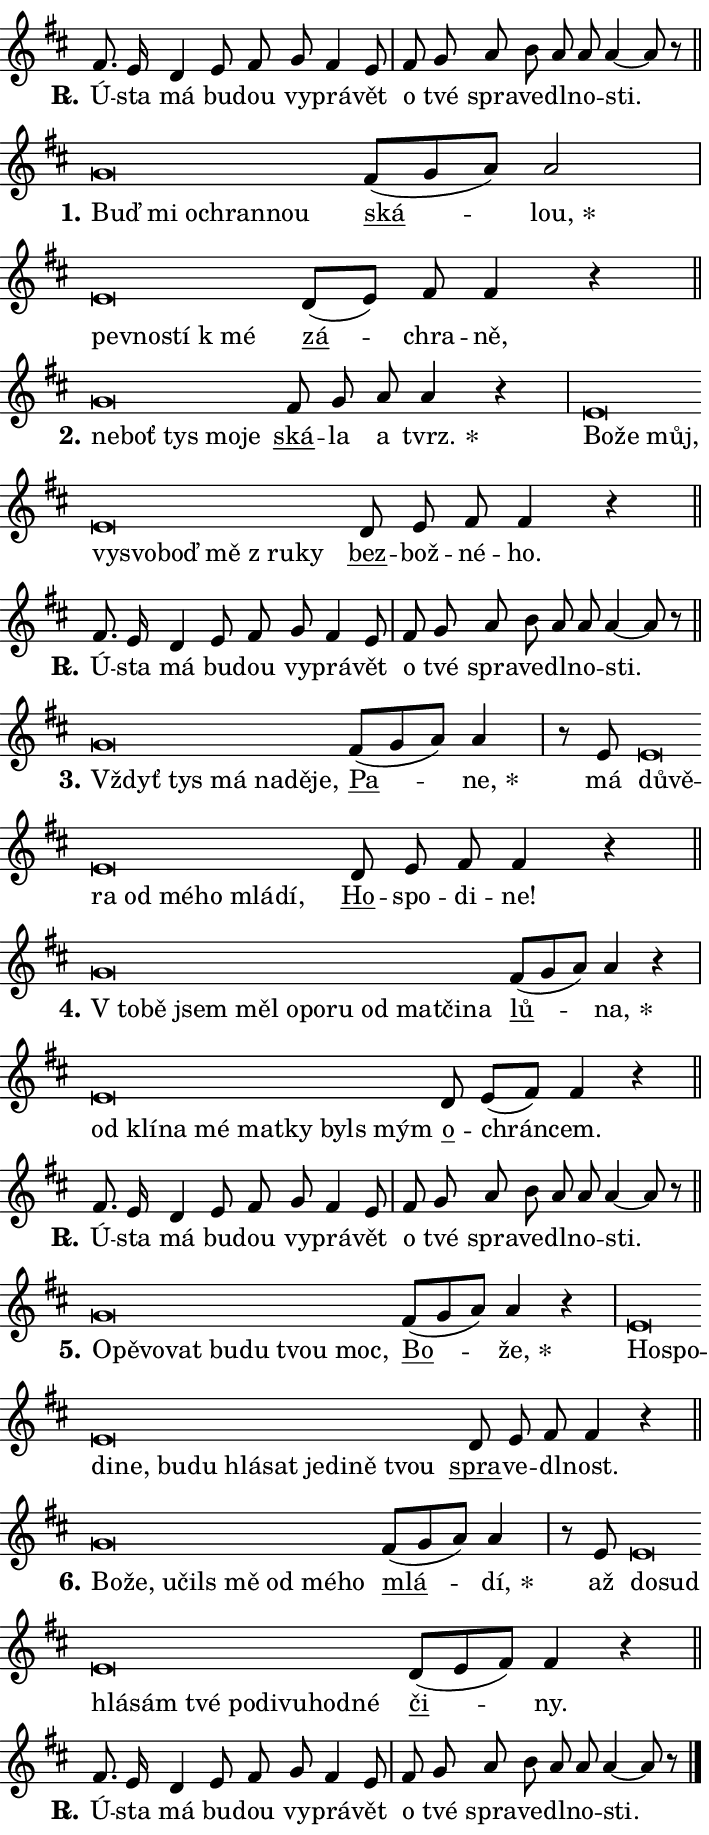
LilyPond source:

\version "2.24.0"
\header { tagline = "" }
\paper {
  indent = 0\cm
  top-margin = 0\cm
  right-margin = 0.13\cm % to fit lyric hyphens
  bottom-margin = 0\cm
  left-margin = 0\cm
  paper-width = 12\cm
  page-breaking = #ly:one-page-breaking
  system-system-spacing.basic-distance = #11
  score-system-spacing.basic-distance = #11
  ragged-last = ##f
}


%% Author: Thomas Morley
%% https://lists.gnu.org/archive/html/lilypond-user/2020-05/msg00002.html
#(define (line-position grob)
"Returns position of @var[grob} in current system:
   @code{'start}, if at first time-step
   @code{'end}, if at last time-step
   @code{'middle} otherwise
"
  (let* ((col (ly:item-get-column grob))
         (ln (ly:grob-object col 'left-neighbor))
         (rn (ly:grob-object col 'right-neighbor))
         (col-to-check-left (if (ly:grob? ln) ln col))
         (col-to-check-right (if (ly:grob? rn) rn col))
         (break-dir-left
           (and
             (ly:grob-property col-to-check-left 'non-musical #f)
             (ly:item-break-dir col-to-check-left)))
         (break-dir-right
           (and
             (ly:grob-property col-to-check-right 'non-musical #f)
             (ly:item-break-dir col-to-check-right))))
        (cond ((eqv? 1 break-dir-left) 'start)
              ((eqv? -1 break-dir-right) 'end)
              (else 'middle))))

#(define (tranparent-at-line-position vctor)
  (lambda (grob)
  "Relying on @code{line-position} select the relevant enry from @var{vctor}.
Used to determine transparency,"
    (case (line-position grob)
      ((end) (not (vector-ref vctor 0)))
      ((middle) (not (vector-ref vctor 1)))
      ((start) (not (vector-ref vctor 2))))))

noteHeadBreakVisibility =
#(define-music-function (break-visibility)(vector?)
"Makes @code{NoteHead}s transparent relying on @var{break-visibility}"
#{
  \override NoteHead.transparent =
    #(tranparent-at-line-position break-visibility)
#})

#(define delete-ledgers-for-transparent-note-heads
  (lambda (grob)
    "Reads whether a @code{NoteHead} is transparent.
If so this @code{NoteHead} is removed from @code{'note-heads} from
@var{grob}, which is supposed to be @code{LedgerLineSpanner}.
As a result ledgers are not printed for this @code{NoteHead}"
    (let* ((nhds-array (ly:grob-object grob 'note-heads))
           (nhds-list
             (if (ly:grob-array? nhds-array)
                 (ly:grob-array->list nhds-array)
                 '()))
           ;; Relies on the transparent-property being done before
           ;; Staff.LedgerLineSpanner.after-line-breaking is executed.
           ;; This is fragile ...
           (to-keep
             (remove
               (lambda (nhd)
                 (ly:grob-property nhd 'transparent #f))
               nhds-list)))
      ;; TODO find a better method to iterate over grob-arrays, similiar
      ;; to filter/remove etc for lists
      ;; For now rebuilt from scratch
      (set! (ly:grob-object grob 'note-heads)  '())
      (for-each
        (lambda (nhd)
          (ly:pointer-group-interface::add-grob grob 'note-heads nhd))
        to-keep))))

squashNotes = {
  \override NoteHead.X-extent = #'(-0.2 . 0.2)
  \override NoteHead.Y-extent = #'(-0.75 . 0)
  \override NoteHead.stencil =
    #(lambda (grob)
       (let ((pos (ly:grob-property grob 'staff-position)))
         (begin
           (if (< pos -7) (display "ERROR: Lower brevis then expected\n") (display ""))
           (if (<= pos -6) ly:text-interface::print ly:note-head::print))))
}
unSquashNotes = {
  \revert NoteHead.X-extent
  \revert NoteHead.Y-extent
  \revert NoteHead.stencil
}

hideNotes = \noteHeadBreakVisibility #begin-of-line-visible
unHideNotes = \noteHeadBreakVisibility #all-visible

% work-around for resetting accidentals
% https://lilypond.org/doc/v2.23/Documentation/notation/displaying-rhythms#unmetered-music
cadenzaMeasure = {
  \cadenzaOff
  \partial 1024 s1024
  \cadenzaOn
}

#(define-markup-command (accent layout props text) (markup?)
  "Underline accented syllable"
  (interpret-markup layout props
    #{\markup \override #'(offset . 4.3) \underline { #text }#}))

responsum = \markup \concat {
  "R" \hspace #-1.05 \path #0.1 #'((moveto 0 0.07) (lineto 0.9 0.8)) \hspace #0.05 "."
}

spaceSize = #0.6828661417322834 % exact space size for TeX Gyre Schola

\layout {
  \context {
    \Staff
    \remove "Time_signature_engraver"
    \override LedgerLineSpanner.after-line-breaking = #delete-ledgers-for-transparent-note-heads
  }
  \context {
    \Lyrics {
      \override LyricSpace.minimum-distance = \spaceSize
      \override LyricText.font-name = #"TeX Gyre Schola"
      \override LyricText.font-size = 1
      \override StanzaNumber.font-name = #"TeX Gyre Schola Bold"
      \override StanzaNumber.font-size = 1
    }
  }
  \context {
    \Score 
    \override NoteHead.text =
      #(lambda (grob) 
        (let ((pos (ly:grob-property grob 'staff-position)))
          #{\markup {
            \combine
              \halign #-0.55 \raise #(if (= pos -6) 0 0.5) \override #'(thickness . 2) \draw-line #'(3.2 . 0)
              \musicglyph "noteheads.sM1"
          }#}))
  }
}

% magnetic-lyrics.ily
%
%   written by
%     Jean Abou Samra <jean@abou-samra.fr>
%     Werner Lemberg <wl@gnu.org>
%
%   adapted by
%     Jiri Hon <jiri.hon@gmail.com>
%
% Version 2022-Apr-15

% https://www.mail-archive.com/lilypond-user@gnu.org/msg149350.html

#(define (Left_hyphen_pointer_engraver context)
   "Collect syllable-hyphen-syllable occurrences in lyrics and store
them in properties.  This engraver only looks to the left.  For
example, if the lyrics input is @code{foo -- bar}, it does the
following.

@itemize @bullet
@item
Set the @code{text} property of the @code{LyricHyphen} grob between
@q{foo} and @q{bar} to @code{foo}.

@item
Set the @code{left-hyphen} property of the @code{LyricText} grob with
text @q{foo} to the @code{LyricHyphen} grob between @q{foo} and
@q{bar}.
@end itemize

Use this auxiliary engraver in combination with the
@code{lyric-@/text::@/apply-@/magnetic-@/offset!} hook."
   (let ((hyphen #f)
         (text #f))
     (make-engraver
      (acknowledgers
       ((lyric-syllable-interface engraver grob source-engraver)
        (set! text grob)))
      (end-acknowledgers
       ((lyric-hyphen-interface engraver grob source-engraver)
        ;(when (not (grob::has-interface grob 'lyric-space-interface))
          (set! hyphen grob)));)
      ((stop-translation-timestep engraver)
       (when (and text hyphen)
         (ly:grob-set-object! text 'left-hyphen hyphen))
       (set! text #f)
       (set! hyphen #f)))))

#(define (lyric-text::apply-magnetic-offset! grob)
   "If the space between two syllables is less than the value in
property @code{LyricText@/.details@/.squash-threshold}, move the right
syllable to the left so that it gets concatenated with the left
syllable.

Use this function as a hook for
@code{LyricText@/.after-@/line-@/breaking} if the
@code{Left_@/hyphen_@/pointer_@/engraver} is active."
   (let ((hyphen (ly:grob-object grob 'left-hyphen #f)))
     (when hyphen
       (let ((left-text (ly:spanner-bound hyphen LEFT)))
         (when (grob::has-interface left-text 'lyric-syllable-interface)
           (let* ((common (ly:grob-common-refpoint grob left-text X))
                  (this-x-ext (ly:grob-extent grob common X))
                  (left-x-ext
                   (begin
                     ;; Trigger magnetism for left-text.
                     (ly:grob-property left-text 'after-line-breaking)
                     (ly:grob-extent left-text common X)))
                  ;; `delta` is the gap width between two syllables.
                  (delta (- (interval-start this-x-ext)
                            (interval-end left-x-ext)))
                  (details (ly:grob-property grob 'details))
                  (threshold (assoc-get 'squash-threshold details 0.2)))
             (when (< delta threshold)
               (let* (;; We have to manipulate the input text so that
                      ;; ligatures crossing syllable boundaries are not
                      ;; disabled.  For languages based on the Latin
                      ;; script this is essentially a beautification.
                      ;; However, for non-Western scripts it can be a
                      ;; necessity.
                      (lt (ly:grob-property left-text 'text))
                      (rt (ly:grob-property grob 'text))
                      (is-space (grob::has-interface hyphen 'lyric-space-interface))
                      (space (if is-space " " ""))
                      (extra-delta (if is-space spaceSize 0))
                      ;; Append new syllable.
                      (ltrt-space (if (and (string? lt) (string? rt))
                                (string-append lt space rt)
                                (make-concat-markup (list lt space rt))))
                      ;; Right-align `ltrt` to the right side.
                      (ltrt-space-markup (grob-interpret-markup
                               grob
                               (make-translate-markup
                                (cons (interval-length this-x-ext) 0)
                                (make-right-align-markup ltrt-space)))))
                 (begin
                   ;; Don't print `left-text`.
                   (ly:grob-set-property! left-text 'stencil #f)
                   ;; Set text and stencil (which holds all collected
                   ;; syllables so far) and shift it to the left.
                   (ly:grob-set-property! grob 'text ltrt-space)
                   (ly:grob-set-property! grob 'stencil ltrt-space-markup)
                   (ly:grob-translate-axis! grob (- (- delta extra-delta)) X))))))))))


#(define (lyric-hyphen::displace-bounds-first grob)
   ;; Make very sure this callback isn't triggered too early.
   (let ((left (ly:spanner-bound grob LEFT))
         (right (ly:spanner-bound grob RIGHT)))
     (ly:grob-property left 'after-line-breaking)
     (ly:grob-property right 'after-line-breaking)
     (ly:lyric-hyphen::print grob)))

squashThreshold = #0.4

\layout {
  \context {
    \Lyrics
    \consists #Left_hyphen_pointer_engraver
    \override LyricText.after-line-breaking =
      #lyric-text::apply-magnetic-offset!
    \override LyricHyphen.stencil = #lyric-hyphen::displace-bounds-first
    \override LyricText.details.squash-threshold = \squashThreshold
    \override LyricHyphen.minimum-distance = 0
    \override LyricHyphen.minimum-length = \squashThreshold
  }
}

squashText = \override LyricText.details.squash-threshold = 9999
unSquashText = \override LyricText.details.squash-threshold = \squashThreshold

leftText = \override LyricText.self-alignment-X = #LEFT
unLeftText = \revert LyricText.self-alignment-X

starOffset = #(lambda (grob) 
                (let ((x_offset (ly:self-alignment-interface::aligned-on-x-parent grob)))
                  (if (= x_offset 0) 0 (+ x_offset 1.2))))

star = #(define-music-function (syllable)(string?)
"Append star separator at the end of a syllable"
#{
  \once \override LyricText.X-offset = #starOffset
  \lyricmode { \markup {
    #syllable
    \override #'((font-name . "TeX Gyre Schola Bold")) \hspace #0.2 \lower #0.65 \larger "*"
  } }
#})

starAccent = #(define-music-function (syllable)(string?)
"Append star separator at the end of a syllable and make accent"
#{
  \once \override LyricText.X-offset = #starOffset
  \lyricmode { \markup {
    \accent #syllable
    \override #'((font-name . "TeX Gyre Schola Bold")) \hspace #0.2 \lower #0.65 \larger "*"
  } }
#})

breath = #(define-music-function (syllable)(string?)
"Append breathing indicator at the end of a syllable"
#{
  \lyricmode { \markup { #syllable "+" } }
#})

optionalBreath = #(define-music-function (syllable)(string?)
"Append optional breathing indicator at the end of a syllable"
#{
  \lyricmode { \markup { #syllable "(+)" } }
#})


\score {
    <<
        \new Voice = "melody" { \cadenzaOn \key d \major \relative { fis'8. e16 d4 \bar "" e8 fis \bar "" g fis4 e8 \cadenzaMeasure \bar "|" fis g \bar "" a b \bar "" a a a4~ a8 r \cadenzaMeasure \bar "||" \break } }
        \new Lyrics \lyricsto "melody" { \lyricmode { \set stanza = \responsum
Ú -- sta má bu -- dou vy -- prá -- vět o tvé spra -- ve -- dl -- no -- sti. } }
    >>
    \layout {}
}

\score {
    <<
        \new Voice = "melody" { \cadenzaOn \key d \major \relative { \squashNotes g'\breve*1/16 \hideNotes \breve*1/16 \bar "" \breve*1/16 \bar "" \breve*1/16 \breve*1/16 \bar "" \unHideNotes \unSquashNotes \bar "" fis8[( g a)] a2 \cadenzaMeasure \bar "|" \squashNotes e\breve*1/16 \hideNotes \breve*1/16 \bar "" \breve*1/16 \breve*1/16 \bar "" \unHideNotes \unSquashNotes \bar "" d8[( e)] fis fis4 r \cadenzaMeasure \bar "||" \break } }
        \new Lyrics \lyricsto "melody" { \lyricmode { \set stanza = "1."
\leftText Buď \squashText mi o -- chran -- nou \unLeftText \unSquashText \markup \accent ská -- \star lou, \leftText pev -- \squashText no -- stí "k mé" \unLeftText \unSquashText \markup \accent zá -- chra -- ně, } }
    >>
    \layout {}
}

\score {
    <<
        \new Voice = "melody" { \cadenzaOn \key d \major \relative { \squashNotes g'\breve*1/16 \hideNotes \breve*1/16 \bar "" \breve*1/16 \bar "" \breve*1/16 \breve*1/16 \bar "" \unHideNotes \unSquashNotes \bar "" fis8 g a a4 r \cadenzaMeasure \bar "|" \squashNotes e\breve*1/16 \hideNotes \breve*1/16 \bar "" \breve*1/16 \bar "" \breve*1/16 \bar "" \breve*1/16 \bar "" \breve*1/16 \bar "" \breve*1/16 \bar "" \breve*1/16 \breve*1/16 \bar "" \unHideNotes \unSquashNotes \bar "" d8 e fis fis4 r \cadenzaMeasure \bar "||" \break } }
        \new Lyrics \lyricsto "melody" { \lyricmode { \set stanza = "2."
\leftText ne -- \squashText boť tys mo -- je \unLeftText \unSquashText \markup \accent ská -- la a \star tvrz. \leftText Bo -- \squashText že můj, vy -- svo -- boď mě "z ru" -- ky \unLeftText \unSquashText \markup \accent bez -- bož -- né -- ho. } }
    >>
    \layout {}
}

\score {
    <<
        \new Voice = "melody" { \cadenzaOn \key d \major \relative { fis'8. e16 d4 \bar "" e8 fis \bar "" g fis4 e8 \cadenzaMeasure \bar "|" fis g \bar "" a b \bar "" a a a4~ a8 r \cadenzaMeasure \bar "||" \break } }
        \new Lyrics \lyricsto "melody" { \lyricmode { \set stanza = \responsum
Ú -- sta má bu -- dou vy -- prá -- vět o tvé spra -- ve -- dl -- no -- sti. } }
    >>
    \layout {}
}

\score {
    <<
        \new Voice = "melody" { \cadenzaOn \key d \major \relative { \squashNotes g'\breve*1/16 \hideNotes \breve*1/16 \bar "" \breve*1/16 \bar "" \breve*1/16 \bar "" \breve*1/16 \breve*1/16 \bar "" \unHideNotes \unSquashNotes \bar "" fis8[( g a)] a4 \cadenzaMeasure \bar "|" r8 e \squashNotes e\breve*1/16 \hideNotes \breve*1/16 \bar "" \breve*1/16 \bar "" \breve*1/16 \bar "" \breve*1/16 \bar "" \breve*1/16 \bar "" \breve*1/16 \breve*1/16 \bar "" \unHideNotes \unSquashNotes \bar "" d8 e fis fis4 r \cadenzaMeasure \bar "||" \break } }
        \new Lyrics \lyricsto "melody" { \lyricmode { \set stanza = "3."
\leftText Vždyť \squashText tys má na -- dě -- je, \unLeftText \unSquashText \markup \accent Pa -- \star ne, má \leftText dů -- \squashText vě -- ra od mé -- ho mlá -- dí, \unLeftText \unSquashText \markup \accent Ho -- spo -- di -- ne! } }
    >>
    \layout {}
}

\score {
    <<
        \new Voice = "melody" { \cadenzaOn \key d \major \relative { \squashNotes g'\breve*1/16 \hideNotes \breve*1/16 \bar "" \breve*1/16 \bar "" \breve*1/16 \bar "" \breve*1/16 \bar "" \breve*1/16 \bar "" \breve*1/16 \bar "" \breve*1/16 \bar "" \breve*1/16 \bar "" \breve*1/16 \breve*1/16 \bar "" \unHideNotes \unSquashNotes \bar "" fis8[( g a)] a4 r \cadenzaMeasure \bar "|" \squashNotes e\breve*1/16 \hideNotes \breve*1/16 \bar "" \breve*1/16 \bar "" \breve*1/16 \bar "" \breve*1/16 \bar "" \breve*1/16 \bar "" \breve*1/16 \breve*1/16 \bar "" \unHideNotes \unSquashNotes \bar "" d8 e[( fis)] fis4 r \cadenzaMeasure \bar "||" \break } }
        \new Lyrics \lyricsto "melody" { \lyricmode { \set stanza = "4."
\leftText "V to" -- \squashText bě jsem měl o -- po -- ru od mat -- či -- na \unLeftText \unSquashText \markup \accent lů -- \star na, \leftText od \squashText klí -- na mé mat -- ky byls mým \unLeftText \unSquashText \markup \accent o -- chrán -- cem. } }
    >>
    \layout {}
}

\score {
    <<
        \new Voice = "melody" { \cadenzaOn \key d \major \relative { fis'8. e16 d4 \bar "" e8 fis \bar "" g fis4 e8 \cadenzaMeasure \bar "|" fis g \bar "" a b \bar "" a a a4~ a8 r \cadenzaMeasure \bar "||" \break } }
        \new Lyrics \lyricsto "melody" { \lyricmode { \set stanza = \responsum
Ú -- sta má bu -- dou vy -- prá -- vět o tvé spra -- ve -- dl -- no -- sti. } }
    >>
    \layout {}
}

\score {
    <<
        \new Voice = "melody" { \cadenzaOn \key d \major \relative { \squashNotes g'\breve*1/16 \hideNotes \breve*1/16 \bar "" \breve*1/16 \bar "" \breve*1/16 \bar "" \breve*1/16 \bar "" \breve*1/16 \bar "" \breve*1/16 \breve*1/16 \bar "" \unHideNotes \unSquashNotes \bar "" fis8[( g a)] a4 r \cadenzaMeasure \bar "|" \squashNotes e\breve*1/16 \hideNotes \breve*1/16 \bar "" \breve*1/16 \bar "" \breve*1/16 \bar "" \breve*1/16 \bar "" \breve*1/16 \bar "" \breve*1/16 \bar "" \breve*1/16 \bar "" \breve*1/16 \bar "" \breve*1/16 \bar "" \breve*1/16 \breve*1/16 \bar "" \unHideNotes \unSquashNotes \bar "" d8 e fis fis4 r \cadenzaMeasure \bar "||" \break } }
        \new Lyrics \lyricsto "melody" { \lyricmode { \set stanza = "5."
\leftText O -- \squashText pě -- vo -- vat bu -- du tvou moc, \unLeftText \unSquashText \markup \accent Bo -- \star že, \leftText Ho -- \squashText spo -- di -- ne, bu -- du hlá -- sat je -- di -- ně tvou \unLeftText \unSquashText \markup \accent spra -- ve -- dl -- nost. } }
    >>
    \layout {}
}

\score {
    <<
        \new Voice = "melody" { \cadenzaOn \key d \major \relative { \squashNotes g'\breve*1/16 \hideNotes \breve*1/16 \bar "" \breve*1/16 \bar "" \breve*1/16 \bar "" \breve*1/16 \bar "" \breve*1/16 \bar "" \breve*1/16 \breve*1/16 \bar "" \unHideNotes \unSquashNotes \bar "" fis8[( g a)] a4 \cadenzaMeasure \bar "|" r8 e \squashNotes e\breve*1/16 \hideNotes \breve*1/16 \bar "" \breve*1/16 \bar "" \breve*1/16 \bar "" \breve*1/16 \bar "" \breve*1/16 \bar "" \breve*1/16 \bar "" \breve*1/16 \bar "" \breve*1/16 \breve*1/16 \bar "" \unHideNotes \unSquashNotes \bar "" d8[( e fis)] fis4 r \cadenzaMeasure \bar "||" \break } }
        \new Lyrics \lyricsto "melody" { \lyricmode { \set stanza = "6."
\leftText Bo -- \squashText že, u -- čils mě od mé -- ho \unLeftText \unSquashText \markup \accent mlá -- \star dí, až \leftText do -- \squashText sud hlá -- sám tvé po -- di -- vu -- hod -- né \unLeftText \unSquashText \markup \accent či -- ny. } }
    >>
    \layout {}
}

\score {
    <<
        \new Voice = "melody" { \cadenzaOn \key d \major \relative { fis'8. e16 d4 \bar "" e8 fis \bar "" g fis4 e8 \cadenzaMeasure \bar "|" fis g \bar "" a b \bar "" a a a4~ a8 r \cadenzaMeasure \bar "||" \break } \bar "|." }
        \new Lyrics \lyricsto "melody" { \lyricmode { \set stanza = \responsum
Ú -- sta má bu -- dou vy -- prá -- vět o tvé spra -- ve -- dl -- no -- sti. } }
    >>
    \layout {}
}
